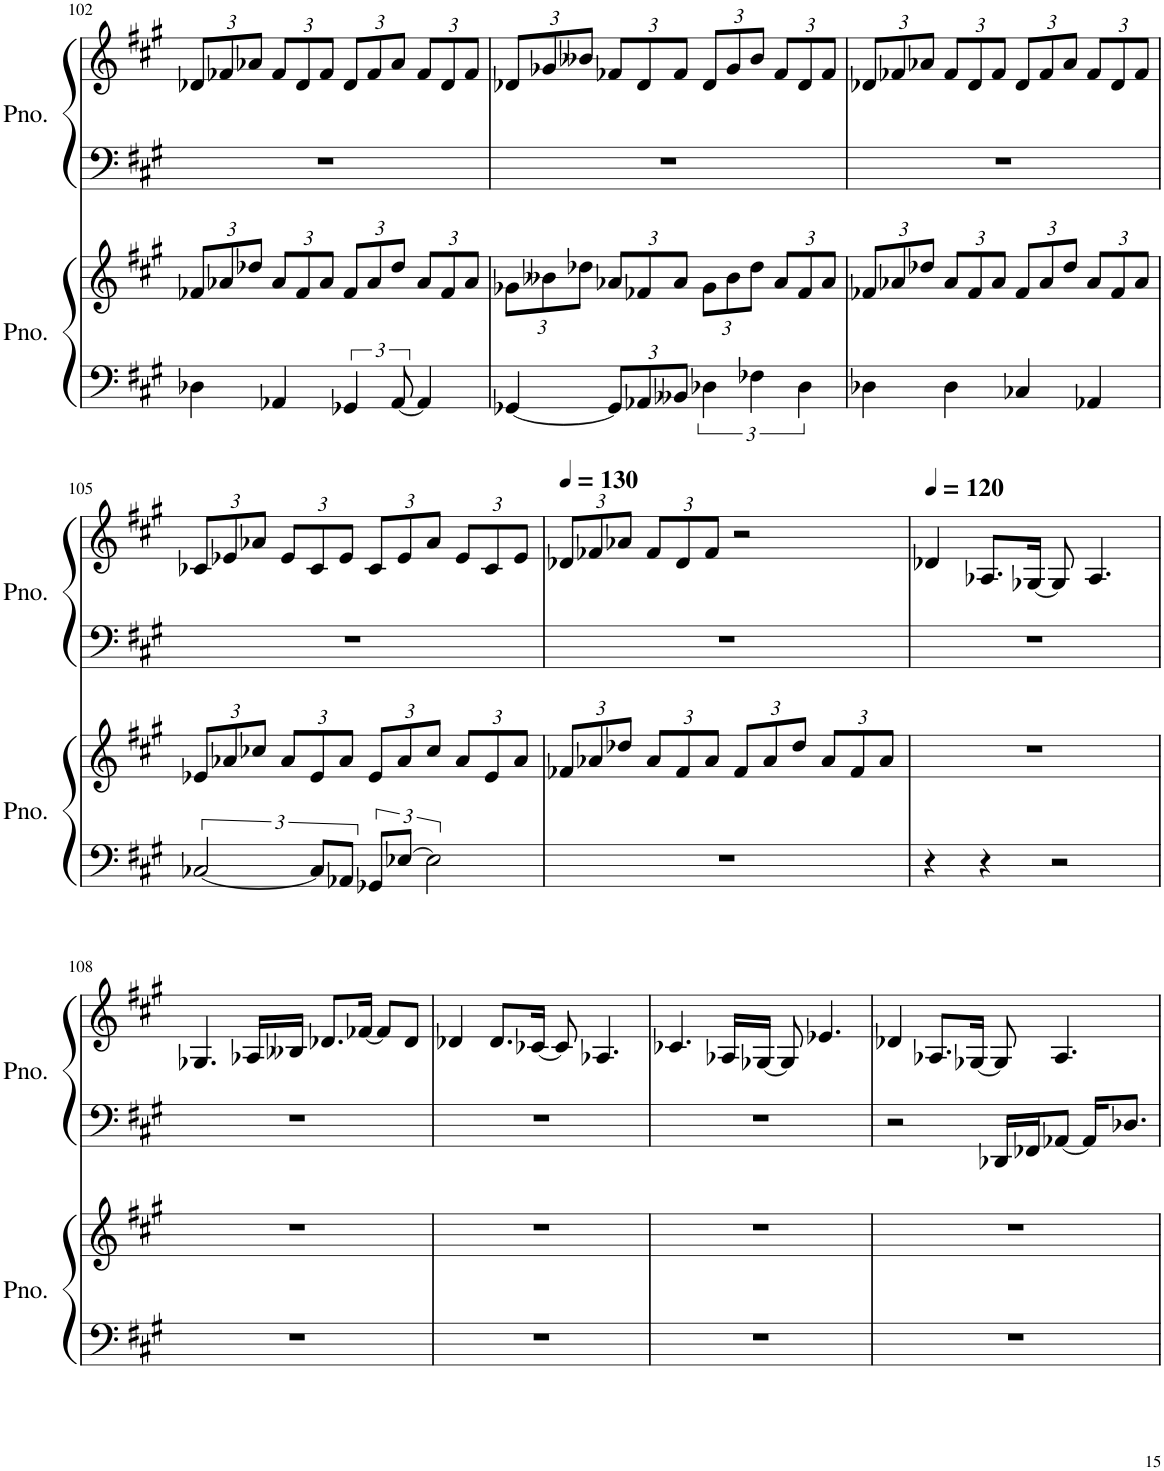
**kern	**kern	**kern	**kern
*part2	*part2	*part1	*part1
*staff4	*staff3	*staff2	*staff1
*I"Piano	*	*I"Piano	*
*I'Pno.	*	*I'Pno.	*
!!LO:PB:g=z
*clefF4	*clefG2	*clefF4	*clefG2
*k[f#c#g#]	*k[f#c#g#]	*k[f#c#g#]	*k[f#c#g#]
*M4/4	*M4/4	*M4/4	*M4/4
*	*Xbrackettup	*	*Xbrackettup
=102	=102	=102	=102
4D-X\	12f-X/L	1r	12d-X/L
.	12a-X/	.	12f-X/
.	12dd-X/J	.	12a-X/J
4AA-X/	12a-/L	.	12f-/L
.	12f-/	.	12d-/
.	12a-/J	.	12f-/J
6GG-X/	12f-/L	.	12d-/L
.	12a-/	.	12f-/
[12AA-/	12dd-/J	.	12a-/J
4AA-/]	12a-/L	.	12f-/L
.	12f-/	.	12d-/
.	12a-/J	.	12f-/J
=103	=103	=103	=103
[4GG-X/	12g-X\L	1r	12d-X/L
.	12b--X\	.	12g-X/
.	12dd-X\J	.	12b--X/J
*Xbrackettup	*	*	*
12GG-/L]	12a-X/L	.	12f-X/L
12AA-X/	12f-X/	.	12d-/
12BB--X/J	12a-/J	.	12f-/J
*brackettup	*	*	*
6D-X\	12g-\L	.	12d-/L
.	12b--\	.	12g-/
6F-X\	12dd-\J	.	12b--/J
.	12a-/L	.	12f-/L
6D-\	12f-/	.	12d-/
.	12a-/J	.	12f-/J
=104	=104	=104	=104
4D-X\	12f-X/L	1r	12d-X/L
.	12a-X/	.	12f-X/
.	12dd-X/J	.	12a-X/J
4D-\	12a-/L	.	12f-/L
.	12f-/	.	12d-/
.	12a-/J	.	12f-/J
4C-X/	12f-/L	.	12d-/L
.	12a-/	.	12f-/
.	12dd-/J	.	12a-/J
4AA-X/	12a-/L	.	12f-/L
.	12f-/	.	12d-/
.	12a-/J	.	12f-/J
!!LO:LB:g=z
=105	=105	=105	=105
[3C-X/	12e-X/L	1r	12c-X/L
.	12a-X/	.	12e-X/
.	12cc-X/J	.	12a-X/J
.	12a-/L	.	12e-/L
12C-/L]	12e-/	.	12c-/
12AA-X/J	12a-/J	.	12e-/J
12GG-X/L	12e-/L	.	12c-/L
[12E-X/J	12a-/	.	12e-/
3E-\]	12cc-/J	.	12a-/J
.	12a-/L	.	12e-/L
.	12e-/	.	12c-/
.	12a-/J	.	12e-/J
=106	=106	=106	=106
*	*	*	*MM130
1r	12f-X/L	1r	12d-X/L
.	12a-X/	.	12f-X/
.	12dd-X/J	.	12a-X/J
.	12a-/L	.	12f-/L
.	12f-/	.	12d-/
.	12a-/J	.	12f-/J
.	12f-/L	.	2r
.	12a-/	.	.
.	12dd-/J	.	.
.	12a-/L	.	.
.	12f-/	.	.
.	12a-/J	.	.
=107	=107	=107	=107
*	*	*	*MM120
4r	1r	1r	4d-X/
4r	.	.	8.A-X/L
.	.	.	[16G-X/Jk
2r	.	.	8G-/]
.	.	.	4.A-/
!!LO:LB:g=z
=108	=108	=108	=108
1r	1r	1r	4.G-X/
.	.	.	16A-X/LL
.	.	.	16B--X/JJ
.	.	.	8.d-X/L
.	.	.	[16f-X/Jk
.	.	.	8f-/L]
.	.	.	8d-/J
=109	=109	=109	=109
1r	1r	1r	4d-X/
.	.	.	8.d-/L
.	.	.	[16c-X/Jk
.	.	.	8c-/]
.	.	.	4.A-X/
=110	=110	=110	=110
1r	1r	1r	4.c-X/
.	.	.	16A-X/LL
.	.	.	[16G-X/JJ
.	.	.	8G-/]
.	.	.	4.e-X/
=111	=111	=111	=111
1r	1r	2r	4d-X/
.	.	.	8.A-X/L
.	.	.	[16G-X/Jk
.	.	16DD-X/LL	8G-/]
.	.	16FF-X/J	.
.	.	[8AA-X/J	4.A-/
.	.	16AA-/KL]	.
.	.	8.D-X/J	.
=	=	=	=
*-	*-	*-	*-
